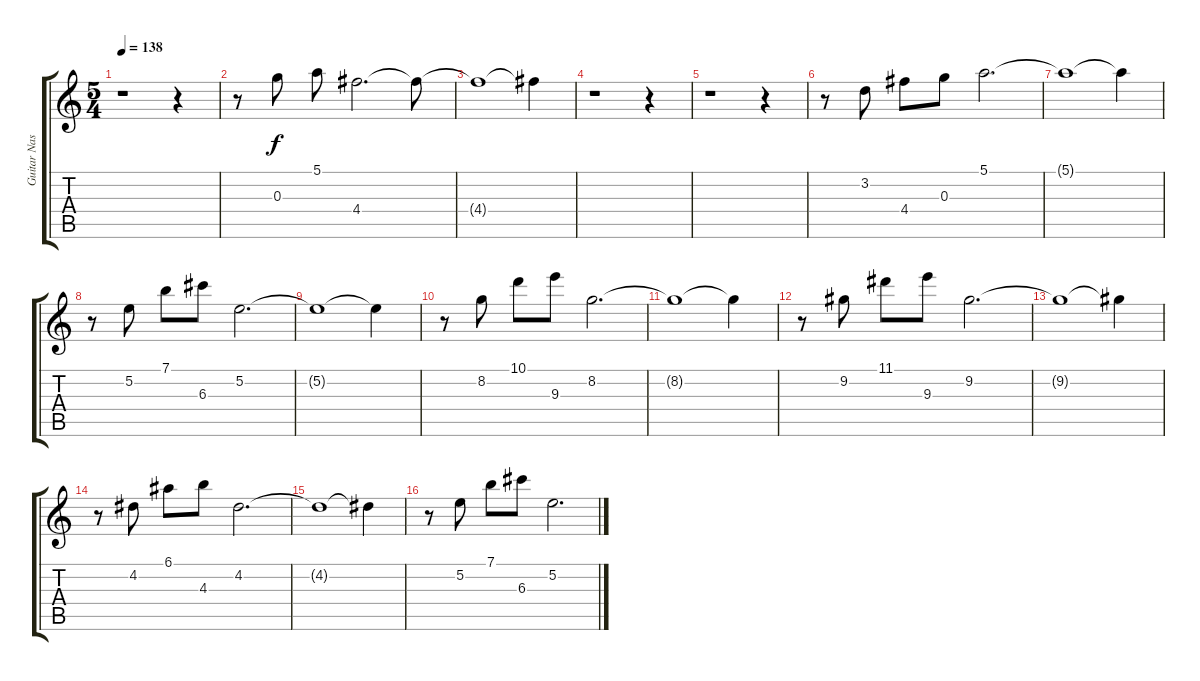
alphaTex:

\track ("Guitar Nashville 2" "Guitar Nas") {instrument electricguitarclean}
\staff {score tabs}
\tuning (E4 B3 G4 D4 A3 E3) {hide}
\ts (5 4)
\tempo 138
\clef g2
\ks c
r.1{dy f} r.4 |
r.8 0.3.8 5.1.8 4.4.2{d} 4.4{t}.8 |
4.4{t}.1 4.4{t}.4 |
r.1 r.4 |
r.1 r.4 |
r.8 3.2.8 4.4.8 0.3.8 5.1.2{d} |
5.1{t}.1 5.1{t}.4 |
r.8 5.2.8 7.1.8 6.3.8 5.2.2{d} |
5.2{t}.1 5.2{t}.4 |
r.8 8.2.8 10.1.8 9.3.8 8.2.2{d} |
8.2{t}.1 8.2{t}.4 |
r.8 9.2.8 11.1.8 9.3.8 9.2.2{d} |
9.2{t}.1 9.2{t}.4 |
r.8 4.2.8 6.1.8 4.3.8 4.2.2{d} |
4.2{t}.1 4.2{t}.4 |
r.8 5.2.8 7.1.8 6.3.8 5.2.2{d}
